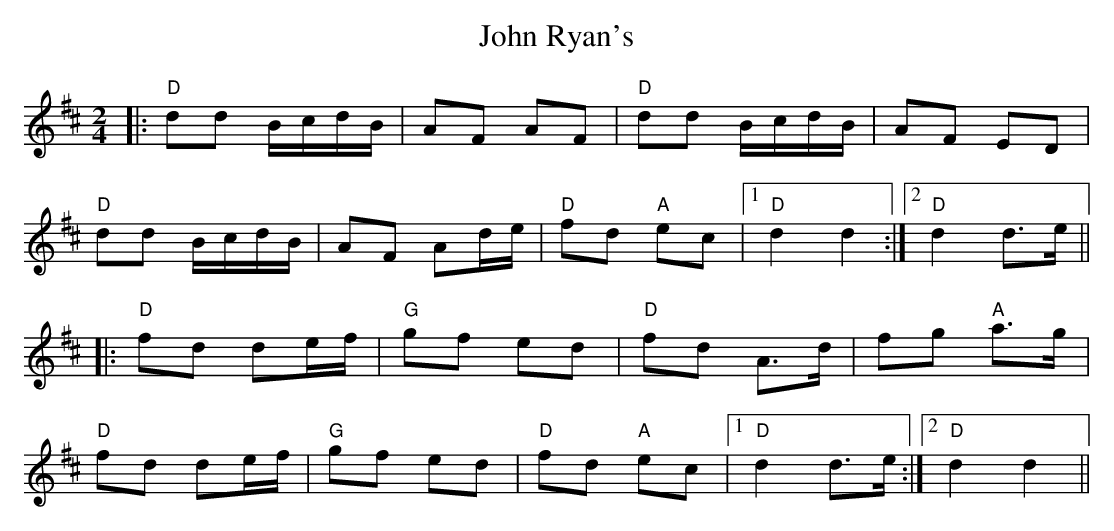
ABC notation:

X:1
T: John Ryan's
M: 2/4
L: 1/8
K: Dmaj
|:"D"dd B/c/d/B/|AF AF|"D"dd B/c/d/B/|AF ED|
"D"dd B/c/d/B/|AF Ad/e/|"D"fd "A"ec|1 "D"d2 d2:|2 "D"d2 d>e||
|:"D"fd de/f/|"G"gf ed|"D"fd A>d|fg "A"a>g|
"D"fd de/f/|"G"gf ed|"D"fd "A"ec|1 "D"d2 d>e:|2 "D"d2 d2||
